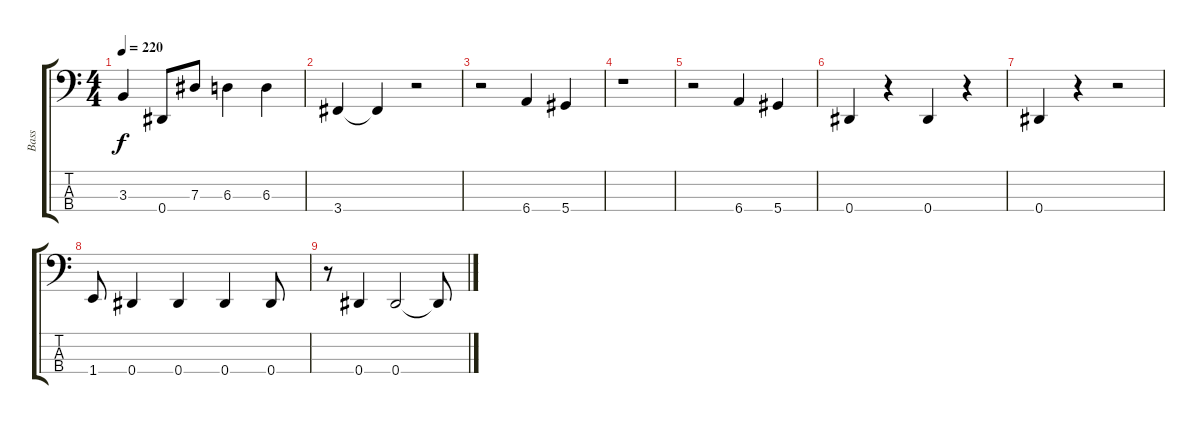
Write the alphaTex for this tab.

\track ("Bass" "Bass") {instrument electricbasspick}
\staff {score tabs}
\tuning (Gb2 Db2 Ab1 Eb1) {hide}
\ts (4 4)
\tempo 220
\clef f4
\ks c
3.3.4{dy f} 0.4.8 7.3.8 6.3.4 6.3.4 |
3.4.4 3.4{t}.4 r.2 |
r.2 6.4.4 5.4.4 |
r.1 |
r.2 6.4.4 5.4.4 |
0.4.4 r.4 0.4.4 r.4 |
0.4.4 r.4 r.2 |
1.4.8 0.4.4 0.4.4 0.4.4 0.4.8 |
r.8 0.4.4 0.4.2 0.4{t}.8
